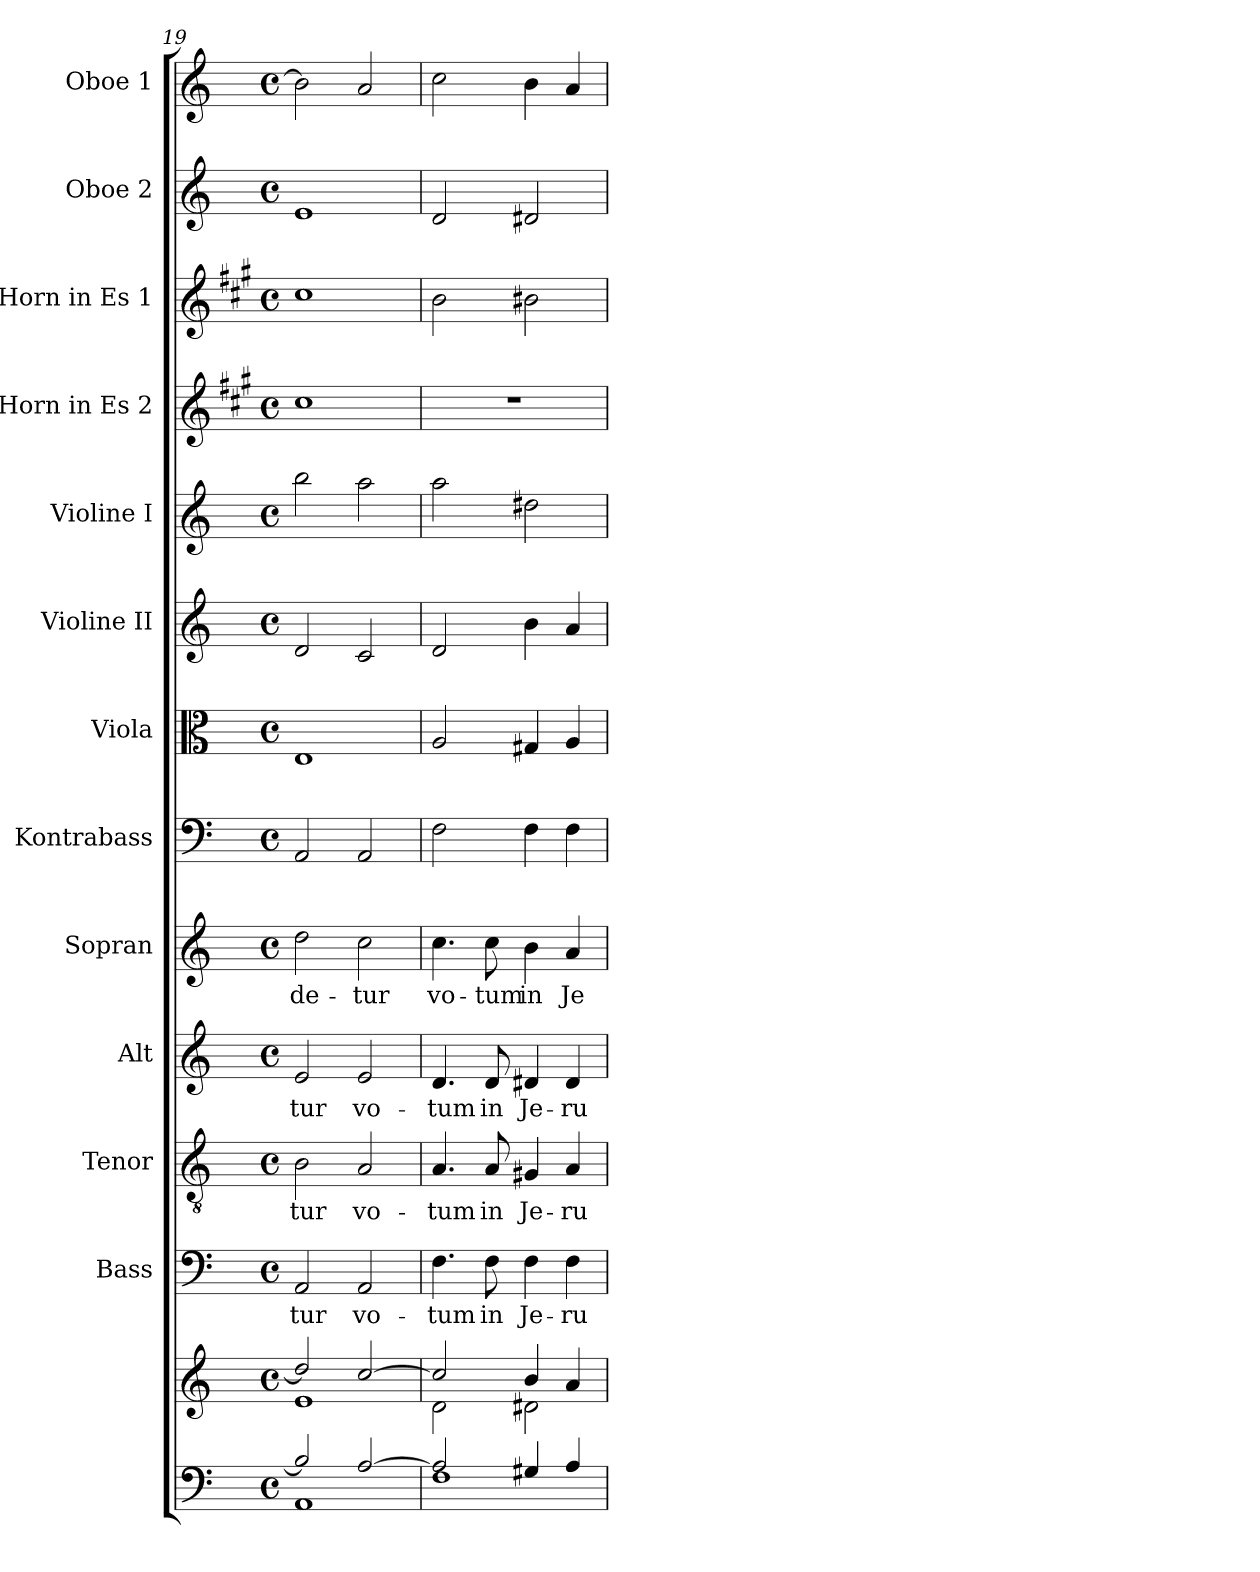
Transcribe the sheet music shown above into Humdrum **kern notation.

**kern	**kern	**kern	**text	**kern	**text	**kern	**text	**kern	**text	**kern	**kern	**kern	**kern	**kern	**kern	**kern	**kern
*part13	*part13	*part12	*part12	*part11	*part11	*part10	*part10	*part9	*part9	*part8	*part7	*part6	*part5	*part4	*part3	*part2	*part1
*staff14	*staff13	*staff12	*staff12	*staff11	*staff11	*staff10	*staff10	*staff9	*staff9	*staff8	*staff7	*staff6	*staff5	*staff4	*staff3	*staff2	*staff1
*	*	*I"Bass	*	*I"Tenor	*	*I"Alt	*	*I"Sopran	*	*I"Kontrabass	*I"Viola	*I"Violine II	*I"Violine I	*I"Horn in Es 2	*I"Horn in Es 1	*I"Oboe 2	*I"Oboe 1
*	*	*I'B.	*	*I'T.	*	*I'A.	*	*I'S.	*	*I'Kb.	*I'Vla.	*I'Vl. II	*I'Vl. I	*I'Hr. 2	*I'Hr. 1	*I'Ob. 2	*I'Ob. 1
*clefF4	*clefG2	*clefF4	*	*clefGv2	*	*clefG2	*	*clefG2	*	*clefF4	*clefC3	*clefG2	*clefG2	*clefG2	*clefG2	*clefG2	*clefG2
*	*	*	*	*	*	*	*	*	*	*ITrd7c12	*	*	*	*ITrd5c9	*ITrd5c9	*	*
*k[]	*k[]	*k[]	*	*k[]	*	*k[]	*	*k[]	*	*k[]	*k[]	*k[]	*k[]	*k[]	*k[]	*k[]	*k[]
*C:	*C:	*C:	*	*C:	*	*C:	*	*C:	*	*C:	*C:	*C:	*C:	*C:	*C:	*C:	*C:
*M4/4	*M4/4	*M4/4	*	*M4/4	*	*M4/4	*	*M4/4	*	*M4/4	*M4/4	*M4/4	*M4/4	*M4/4	*M4/4	*M4/4	*M4/4
*met(c)	*met(c)	*met(c)	*	*met(c)	*	*met(c)	*	*met(c)	*	*met(c)	*met(c)	*met(c)	*met(c)	*met(c)	*met(c)	*met(c)	*met(c)
=19	=19	=19	=19	=19	=19	=19	=19	=19	=19	=19	=19	=19	=19	=19	=19	=19	=19
*^	*^	*	*	*	*	*	*	*	*	*	*	*	*	*	*	*	*
!	!	!	!	!	!LO:LY:b	!	!LO:LY:b	!	!LO:LY:b	!	!LO:LY:b	!	!	!	!	!	!	!	!
2B/]	1AA	2dd/]	1e	2AA/	-tur	2B\	-tur	2e/	-tur	2dd\	-de-	2AAA/	1E	2d/	2bb\	1e	1e	1e	2b\]
!	!	!	!	!	!LO:LY:b	!	!LO:LY:b	!	!LO:LY:b	!	!LO:LY:b	!	!	!	!	!	!	!	!
[>2A/	.	[>2cc/	.	2AA/	vo-	2A/	vo-	2e/	vo-	2cc\	-tur	2AAA/	.	2c/	2aa\	.	.	.	2a/
=20	=20	=20	=20	=20	=20	=20	=20	=20	=20	=20	=20	=20	=20	=20	=20	=20	=20	=20	=20
!	!	!	!	!	!LO:LY:b	!	!LO:LY:b	!	!LO:LY:b	!	!LO:LY:b	!	!	!	!	!	!	!	!
2A/]	1F	2cc/]	2d\	4.F\	-tum	4.A/	-tum	4.d/	-tum	4.cc\	vo-	2FF\	2A/	2d/	2aa\	1r	2d\	2d/	2cc\
!	!	!	!	!	!LO:LY:b	!	!LO:LY:b	!	!LO:LY:b	!	!LO:LY:b	!	!	!	!	!	!	!	!
.	.	.	.	8F\	in	8A/	in	8d/	in	8cc\	-tum	.	.	.	.	.	.	.	.
!	!	!	!	!	!LO:LY:b	!	!LO:LY:b	!	!LO:LY:b	!	!LO:LY:b	!	!	!	!	!	!	!	!
4G#X/	.	4b/	2d#X\	4F\	Je-	4G#X/	Je-	4d#X/	Je-	4b\	in	4FF\	4G#X/	4b\	2dd#X\	.	2d#X\	2d#X/	4b\
!	!	!	!	!	!LO:LY:b	!	!LO:LY:b	!	!LO:LY:b	!	!LO:LY:b	!	!	!	!	!	!	!	!
4A/	.	4a/	.	4F\	-ru-	4A/	-ru-	4d#/	-ru-	4a/	Je-	4FF\	4A/	4a/	.	.	.	.	4a/
*v	*v	*	*	*	*	*	*	*	*	*	*	*	*	*	*	*	*	*	*
*	*v	*v	*	*	*	*	*	*	*	*	*	*	*	*	*	*	*	*
=	=	=	=	=	=	=	=	=	=	=	=	=	=	=	=	=	=
*-	*-	*-	*-	*-	*-	*-	*-	*-	*-	*-	*-	*-	*-	*-	*-	*-	*-
